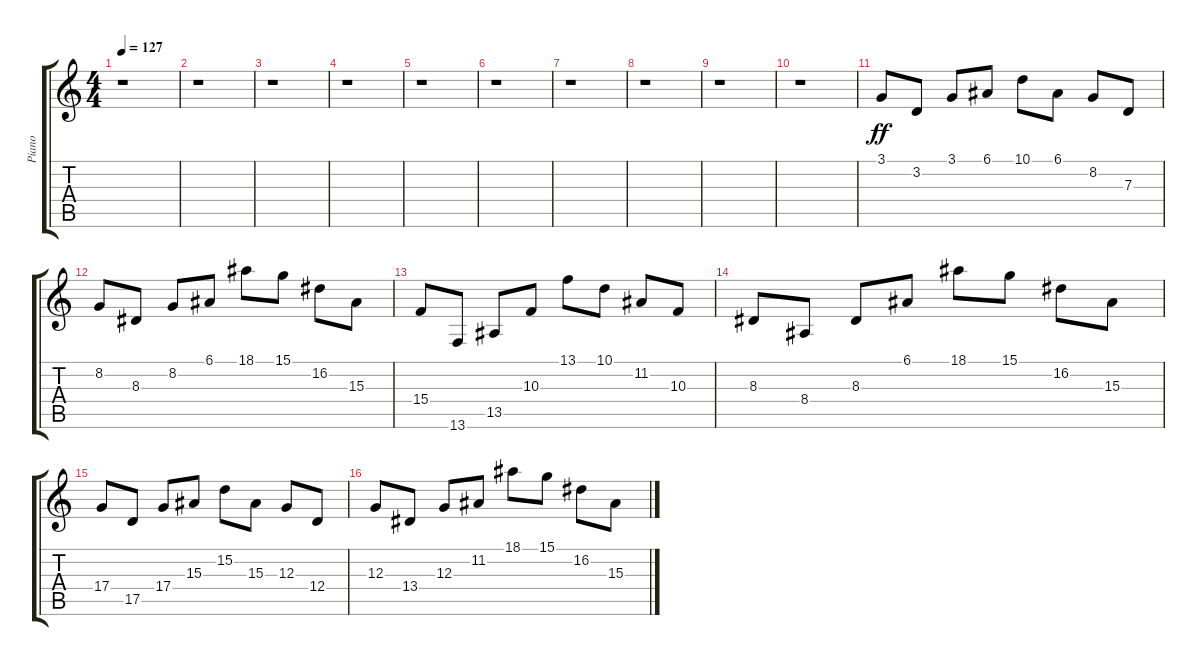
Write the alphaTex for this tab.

\track ("Piano" "Piano") {instrument acousticgrandpiano}
\staff {score tabs}
\tuning (E4 B3 G3 D3 A2 E2) {hide}
\ts (4 4)
\tempo 127
\clef g2
\ks c
r.1{dy f} |
r.1 |
r.1 |
r.1 |
r.1 |
r.1 |
r.1 |
r.1 |
r.1 |
r.1 |
3.1.8{dy ff} 3.2.8 3.1.8 6.1.8 10.1.8 6.1.8 8.2.8 7.3.8 |
8.2.8 8.3.8 8.2.8 6.1.8 18.1.8 15.1.8 16.2.8 15.3.8 |
15.4.8 13.6.8 13.5.8 10.3.8 13.1.8 10.1.8 11.2.8 10.3.8 |
8.3.8 8.4.8 8.3.8 6.1.8 18.1.8 15.1.8 16.2.8 15.3.8 |
17.4.8 17.5.8 17.4.8 15.3.8 15.2.8 15.3.8 12.3.8 12.4.8 |
12.3.8 13.4.8 12.3.8 11.2.8 18.1.8 15.1.8 16.2.8 15.3.8
